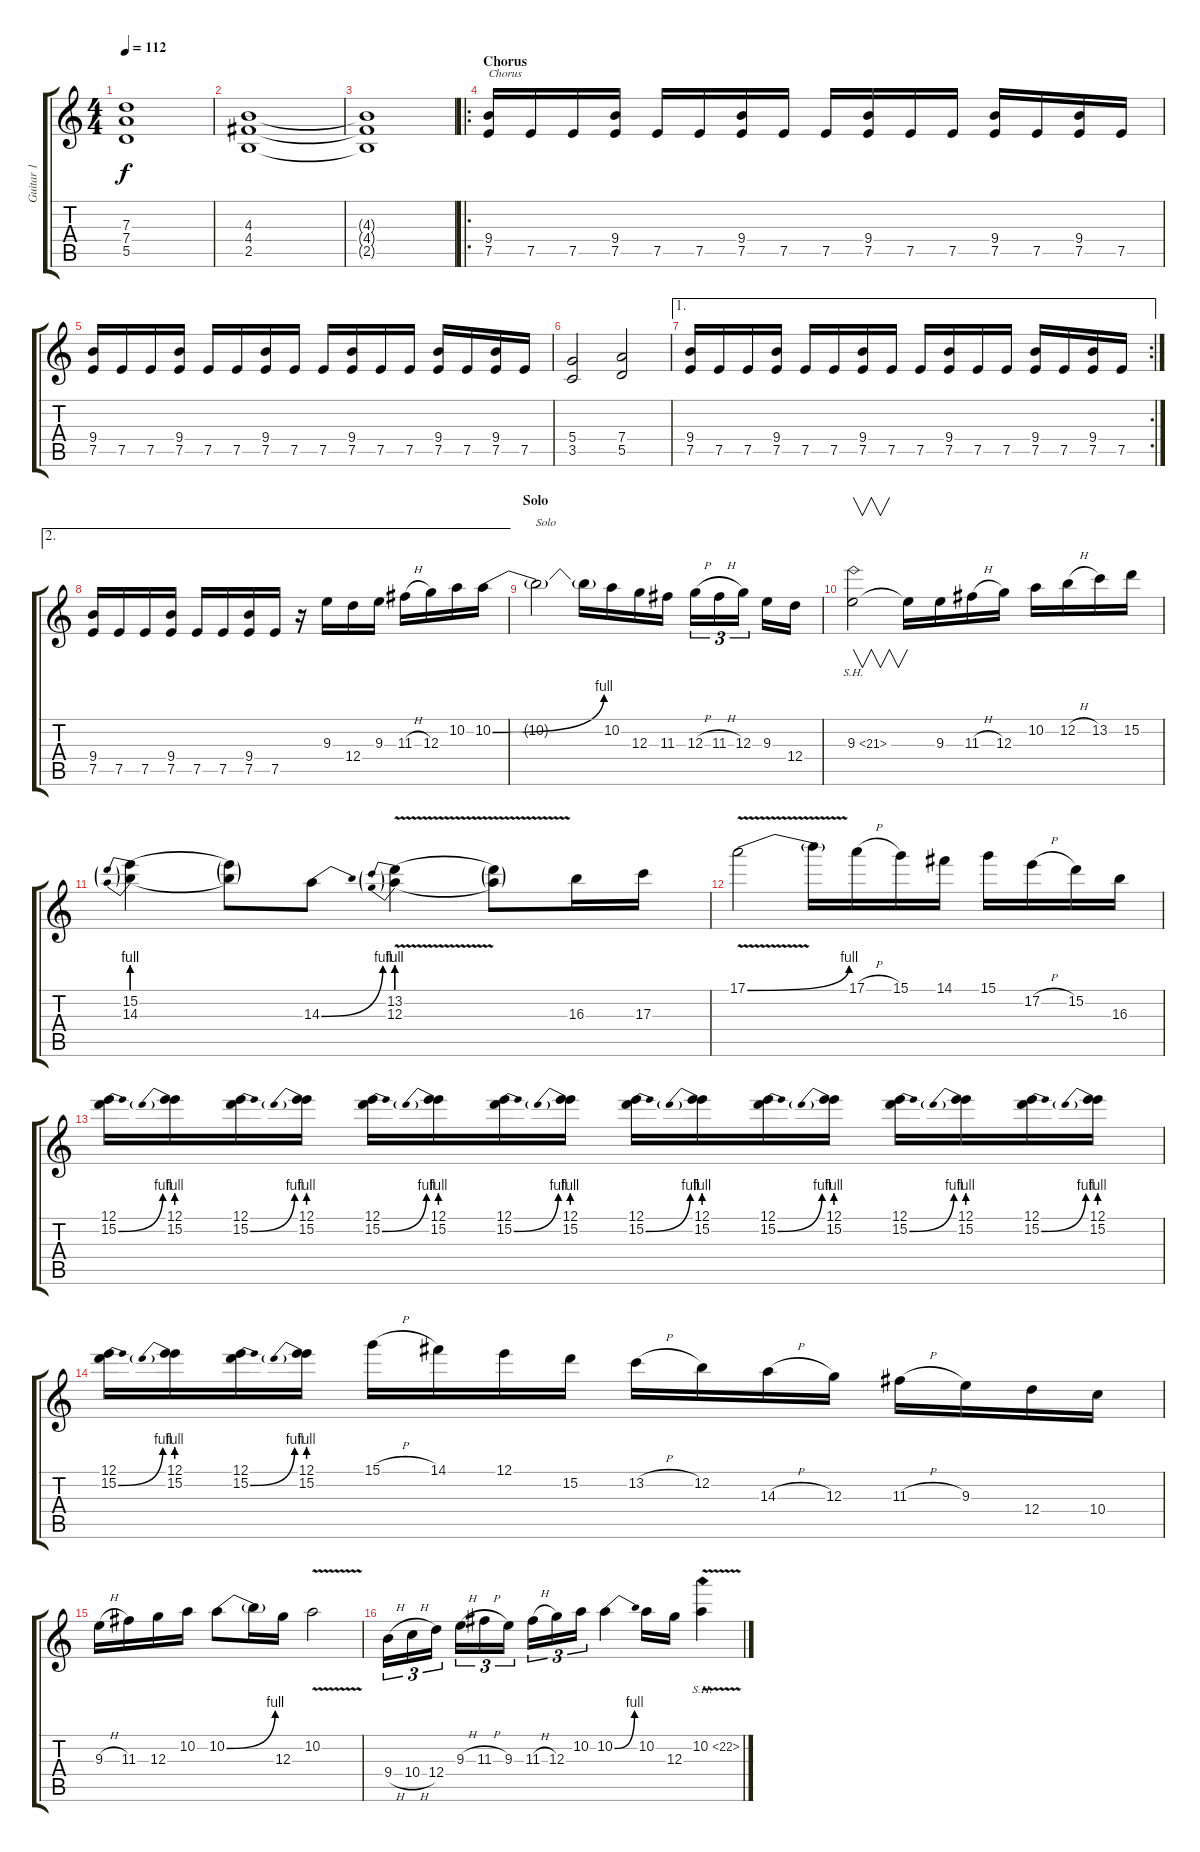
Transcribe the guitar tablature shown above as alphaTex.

\track ("Guitar 1" "Guitar 1") {instrument distortionguitar}
\staff {score tabs}
\tuning (E4 B3 G3 D3 A2 E2) {hide}
\ts (4 4)
\tempo 112
\clef g2
\ks c
(7.3 7.4 5.5).1{dy f} |
(4.3 4.4 2.5).1 |
(4.3{t} 4.4{t} 2.5{t}).1 |
\ro
\section ("" "Chorus")
(9.4 7.5).16{txt "Chorus"} 7.5.16 7.5.16 (9.4 7.5).16 7.5.16 7.5.16 (9.4 7.5).16 7.5.16 7.5.16 (9.4 7.5).16 7.5.16 7.5.16 (9.4 7.5).16 7.5.16 (9.4 7.5).16 7.5.16 |
(9.4 7.5).16 7.5.16 7.5.16 (9.4 7.5).16 7.5.16 7.5.16 (9.4 7.5).16 7.5.16 7.5.16 (9.4 7.5).16 7.5.16 7.5.16 (9.4 7.5).16 7.5.16 (9.4 7.5).16 7.5.16 |
(5.4 3.5).2 (7.4 5.5).2 |
\ae 1
\rc 2
(9.4 7.5).16 7.5.16 7.5.16 (9.4 7.5).16 7.5.16 7.5.16 (9.4 7.5).16 7.5.16 7.5.16 (9.4 7.5).16 7.5.16 7.5.16 (9.4 7.5).16 7.5.16 (9.4 7.5).16 7.5.16 |
\ae 2
(9.4 7.5).16 7.5.16 7.5.16 (9.4 7.5).16 7.5.16 7.5.16 (9.4 7.5).16 7.5.16 r.16 9.3.16{volume 12} 12.4.16 9.3.16 11.3{h}.16 12.3.16 10.2.16 10.2{be (bend 0 0 60 4)}.16 |
\section ("" "Solo")
10.2{t}.2{txt "Solo"} 10.2{t}.16 10.2.16 12.3.16 11.3.16 12.3{h}.16{tu (3 2)} 11.3{h}.16{tu (3 2)} 12.3.16{tu (3 2)} 9.3.16 12.4.16 |
9.3{sh 12}.2{v} 9.3{t}.16 9.3.16 11.3{h}.16 12.3.16 10.2.16 12.2{h}.16 13.2.16 15.2.16 |
(15.2{be (prebend 0 4 60 4)} 14.3{be (prebend 0 4 60 4)}).4 (15.2{t} 14.3{t}).8 14.3{be (bend 0 0 60 4)}.8 (13.2{be (prebend 0 4 60 4)} 12.3{be (prebend 0 4 60 4) v}).4 (13.2{t} 12.3{t}).8 16.3.16 17.3.16 |
17.1{be (bend 0 0 60 4) v}.2 17.1{t}.16 17.1{h}.16 15.1.16 14.1.16 15.1.16 17.2{h}.16 15.2.16 16.3.16 |
(12.1 15.2{be (bend 0 0 60 4)}).16 (12.1 15.2{be (prebend 0 4 60 4)}).16 (12.1 15.2{be (bend 0 0 60 4)}).16 (12.1 15.2{be (prebend 0 4 60 4)}).16 (12.1 15.2{be (bend 0 0 60 4)}).16 (12.1 15.2{be (prebend 0 4 60 4)}).16 (12.1 15.2{be (bend 0 0 60 4)}).16 (12.1 15.2{be (prebend 0 4 60 4)}).16 (12.1 15.2{be (bend 0 0 60 4)}).16 (12.1 15.2{be (prebend 0 4 60 4)}).16 (12.1 15.2{be (bend 0 0 60 4)}).16 (12.1 15.2{be (prebend 0 4 60 4)}).16 (12.1 15.2{be (bend 0 0 60 4)}).16 (12.1 15.2{be (prebend 0 4 60 4)}).16 (12.1 15.2{be (bend 0 0 60 4)}).16 (12.1 15.2{be (prebend 0 4 60 4)}).16 |
(12.1 15.2{be (bend 0 0 60 4)}).16 (12.1 15.2{be (prebend 0 4 60 4)}).16 (12.1 15.2{be (bend 0 0 60 4)}).16 (12.1 15.2{be (prebend 0 4 60 4)}).16 15.1{h}.16 14.1.16 12.1.16 15.2.16 13.2{h}.16 12.2.16 14.3{h}.16 12.3.16 11.3{h}.16 9.3.16 12.4.16 10.4.16 |
9.3{h}.16 11.3.16 12.3.16 10.2.16 10.2{be (bend 0 0 60 4)}.8 10.2{t}.16 12.3.16 10.2{v}.2 |
9.4{h}.16{tu (3 2)} 10.4{h}.16{tu (3 2)} 12.4.16{tu (3 2)} 9.3{h}.16{tu (3 2)} 11.3{h}.16{tu (3 2)} 9.3.16{tu (3 2)} 11.3{h}.16{tu (3 2)} 12.3.16{tu (3 2)} 10.2.16{tu (3 2)} 10.2{be (bend 0 0 60 4)}.4 10.2.16 12.3.16 10.2{sh 12 v}.4
